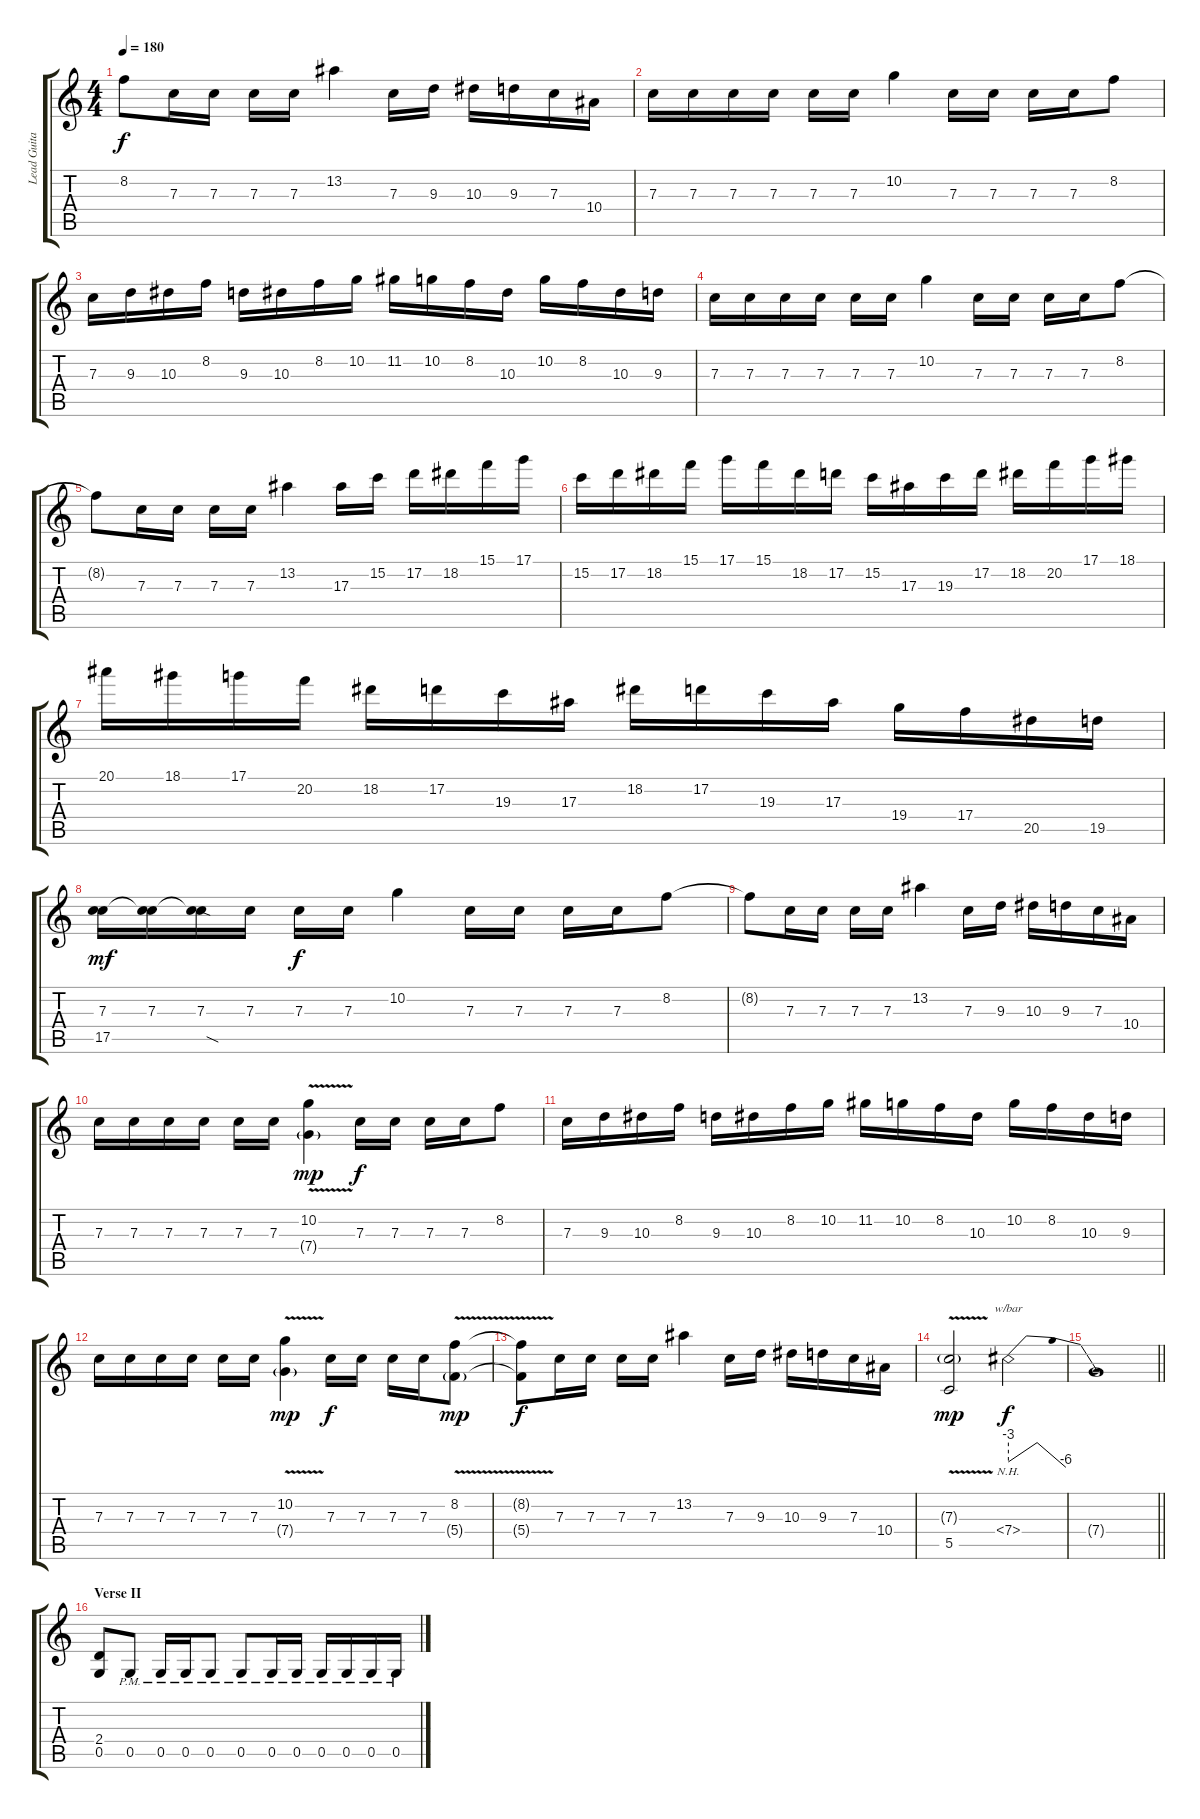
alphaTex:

\track ("Lead Guitar" "Lead Guita") {instrument overdrivenguitar}
\staff {score tabs}
\tuning (D4 A3 F3 C3 G2 C2) {hide}
\ts (4 4)
\tempo 180
\clef g2
\ks c
8.2{t}.8{dy f} 7.3.16 7.3.16 7.3.16 7.3.16 13.2.4 7.3.16 9.3.16 10.3.16 9.3.16 7.3.16 10.4.16 |
7.3.16 7.3.16 7.3.16 7.3.16 7.3.16 7.3.16 10.2.4 7.3.16 7.3.16 7.3.16 7.3.16 8.2.8 |
7.3.16 9.3.16 10.3.16 8.2.16 9.3.16 10.3.16 8.2.16 10.2.16 11.2.16 10.2.16 8.2.16 10.3.16 10.2.16 8.2.16 10.3.16 9.3.16 |
7.3.16 7.3.16 7.3.16 7.3.16 7.3.16 7.3.16 10.2.4 7.3.16 7.3.16 7.3.16 7.3.16 8.2.8 |
8.2{t}.8 7.3.16 7.3.16 7.3.16 7.3.16 13.2.4 17.3.16 15.2.16 17.2.16 18.2.16 15.1.16 17.1.16 |
15.2.16 17.2.16 18.2.16 15.1.16 17.1.16 15.1.16 18.2.16 17.2.16 15.2.16 17.3.16 19.3.16 17.2.16 18.2.16 20.2.16 17.1.16 18.1.16 |
20.1.16 18.1.16 17.1.16 20.2.16 18.2.16 17.2.16 19.3.16 17.3.16 18.2.16 17.2.16 19.3.16 17.3.16 19.4.16 17.4.16 20.5.16 19.5.16 |
(7.3 17.5).16{dy mf} (7.3 17.5{t}).16 (7.3 17.5{sod t}).16 7.3.16 7.3.16{dy f} 7.3.16 10.2.4 7.3.16 7.3.16 7.3.16 7.3.16 8.2.8 |
8.2{t}.8 7.3.16 7.3.16 7.3.16 7.3.16 13.2.4 7.3.16 9.3.16 10.3.16 9.3.16 7.3.16 10.4.16 |
7.3.16 7.3.16 7.3.16 7.3.16 7.3.16 7.3.16 (10.2{v} 7.4{v g}).4{dy mp instrument guitarharmonics} 7.3.16{dy f instrument overdrivenguitar} 7.3.16 7.3.16 7.3.16 8.2.8 |
7.3.16 9.3.16 10.3.16 8.2.16 9.3.16 10.3.16 8.2.16 10.2.16 11.2.16 10.2.16 8.2.16 10.3.16 10.2.16 8.2.16 10.3.16 9.3.16 |
7.3.16 7.3.16 7.3.16 7.3.16 7.3.16 7.3.16 (10.2{v} 7.4{v g}).4{dy mp instrument guitarharmonics} 7.3.16{dy f instrument overdrivenguitar} 7.3.16 7.3.16 7.3.16 (8.2{v} 5.4{v g}).8{dy mp instrument guitarharmonics} |
(8.2{t} 5.4{t}).8{dy f} 7.3.16{instrument overdrivenguitar} 7.3.16 7.3.16 7.3.16 13.2.4 7.3.16 9.3.16 10.3.16 9.3.16 7.3.16 10.4.16 |
(7.3{v g} 5.5{v}).2{dy mp instrument guitarharmonics} 7.4{nh}.2{tbe (dip default 0 -12 27 0 36 0 60 -24) dy f} |
\barLineRight lightlight
7.4{t}.1 |
\section ("" "Verse II")
(2.4 0.5).8{instrument overdrivenguitar} 0.5{pm}.8 0.5{pm}.16 0.5{pm}.16 0.5{pm}.8 0.5{pm}.8 0.5{pm}.16 0.5{pm}.16 0.5{pm}.16 0.5{pm}.16 0.5{pm}.16 0.5{pm}.16
